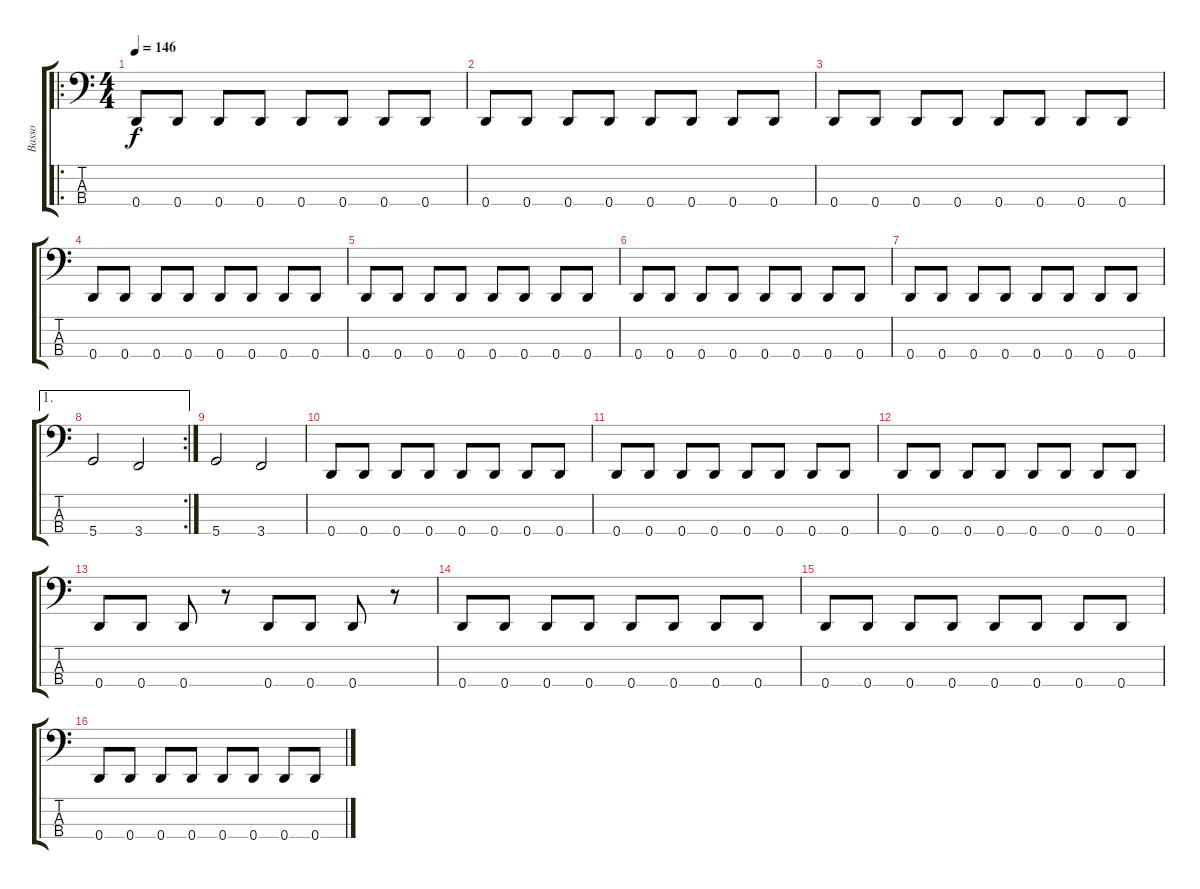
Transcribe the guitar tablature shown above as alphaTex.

\track ("Basso" "Basso") {instrument electricbassfinger}
\staff {score tabs}
\tuning (F2 C2 G1 D1) {hide}
\ro
\ts (4 4)
\section ("" "")
\tempo 146
\clef f4
\ks c
0.4.8{dy f} 0.4.8 0.4.8 0.4.8 0.4.8 0.4.8 0.4.8 0.4.8 |
0.4.8 0.4.8 0.4.8 0.4.8 0.4.8 0.4.8 0.4.8 0.4.8 |
0.4.8 0.4.8 0.4.8 0.4.8 0.4.8 0.4.8 0.4.8 0.4.8 |
0.4.8 0.4.8 0.4.8 0.4.8 0.4.8 0.4.8 0.4.8 0.4.8 |
0.4.8 0.4.8 0.4.8 0.4.8 0.4.8 0.4.8 0.4.8 0.4.8 |
0.4.8 0.4.8 0.4.8 0.4.8 0.4.8 0.4.8 0.4.8 0.4.8 |
0.4.8 0.4.8 0.4.8 0.4.8 0.4.8 0.4.8 0.4.8 0.4.8 |
\ae 1
\rc 2
5.4.2 3.4.2 |
5.4.2 3.4.2 |
\section ("" "")
0.4.8 0.4.8 0.4.8 0.4.8 0.4.8 0.4.8 0.4.8 0.4.8 |
0.4.8 0.4.8 0.4.8 0.4.8 0.4.8 0.4.8 0.4.8 0.4.8 |
0.4.8 0.4.8 0.4.8 0.4.8 0.4.8 0.4.8 0.4.8 0.4.8 |
0.4.8 0.4.8 0.4.8 r.8 0.4.8 0.4.8 0.4.8 r.8 |
0.4.8 0.4.8 0.4.8 0.4.8 0.4.8 0.4.8 0.4.8 0.4.8 |
0.4.8 0.4.8 0.4.8 0.4.8 0.4.8 0.4.8 0.4.8 0.4.8 |
0.4.8 0.4.8 0.4.8 0.4.8 0.4.8 0.4.8 0.4.8 0.4.8
